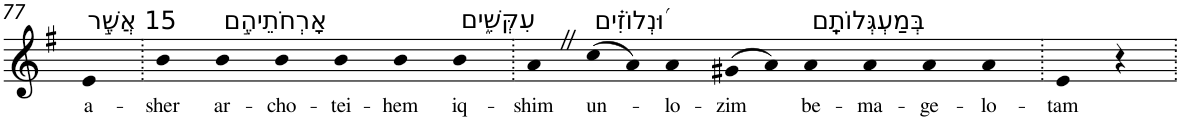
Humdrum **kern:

**kern	**text
*part1	*part1
*staff1	*staff1
*I"Piano	*
*I'Pno	*
!!LO:PB:g=z
*clefG2	*
*k[f#]	*
*G:	*
=77	=77
!LO:TX:a:t=15 אֲשֶׁ֣ר	!
!	!LO:LY:b
4e	a-
=78.	=78.
!	!LO:LY:b
4b	-sher
!LO:TX:a:t=אָרְחֹתֵיהֶ֣ם	!
!	!LO:LY:b
4b	ar-
!	!LO:LY:b
4b	-cho-
!	!LO:LY:b
4b	-tei-
!	!LO:LY:b
4b	-hem
!LO:TX:a:t=עִקְּשִׁ֑ים	!
!	!LO:LY:b
4b	iq-
=79.	=79.
!	!LO:LY:b
4aZ	-shim
!LO:TX:a:t=וּ֝נְלוֹזִ֗ים	!
!	!LO:LY:b
(>8cc	un-
8a)	.
!	!LO:LY:b
4a	-lo-
!	!LO:LY:b
(>8g#X	-zim
8a)	.
!LO:TX:a:t=בְּמַעְגְּלוֹתָֽם	!
!	!LO:LY:b
4a	be-
!	!LO:LY:b
4a	-ma-
!	!LO:LY:b
4a	-ge-
!	!LO:LY:b
4a	-lo-
=80.	=80.
!	!LO:LY:b
4e	-tam
4r	.
=.	=.
*-	*-
